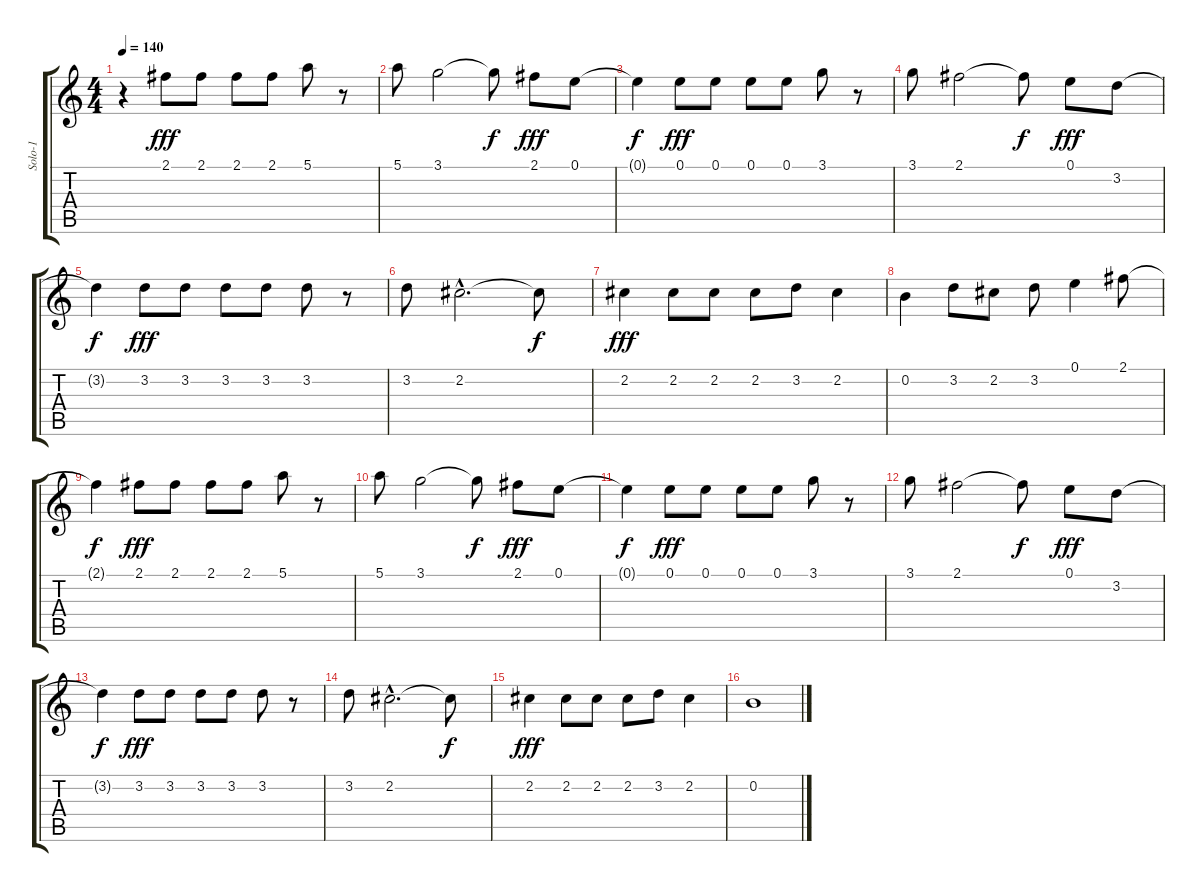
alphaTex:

\track ("Solo-1" "Solo-1") {instrument distortionguitar}
\staff {score tabs}
\tuning (E4 B3 G3 D3 A2 E2) {hide}
\ts (4 4)
\tempo 140
\clef g2
\ks c
r.4{dy fff} 2.1.8 2.1.8 2.1.8 2.1.8 5.1.8 r.8 |
5.1.8 3.1.2 3.1{t}.8{dy f} 2.1.8{dy fff} 0.1.8 |
0.1{t}.4{dy f} 0.1.8{dy fff} 0.1.8 0.1.8 0.1.8 3.1.8 r.8 |
3.1.8 2.1.2 2.1{t}.8{dy f} 0.1.8{dy fff} 3.2.8 |
3.2{t}.4{dy f} 3.2.8{dy fff} 3.2.8 3.2.8 3.2.8 3.2.8 r.8 |
3.2.8 2.2{hac}.2{d} 2.2{t}.8{dy f} |
2.2.4{dy fff} 2.2.8 2.2.8 2.2.8 3.2.8 2.2.4 |
0.2.4 3.2.8 2.2.8 3.2.8 0.1.4 2.1.8 |
2.1{t}.4{dy f} 2.1.8{dy fff} 2.1.8 2.1.8 2.1.8 5.1.8 r.8 |
5.1.8 3.1.2 3.1{t}.8{dy f} 2.1.8{dy fff} 0.1.8 |
0.1{t}.4{dy f} 0.1.8{dy fff} 0.1.8 0.1.8 0.1.8 3.1.8 r.8 |
3.1.8 2.1.2 2.1{t}.8{dy f} 0.1.8{dy fff} 3.2.8 |
3.2{t}.4{dy f} 3.2.8{dy fff} 3.2.8 3.2.8 3.2.8 3.2.8 r.8 |
3.2.8 2.2{hac}.2{d} 2.2{t}.8{dy f} |
2.2.4{dy fff} 2.2.8 2.2.8 2.2.8 3.2.8 2.2.4 |
0.2.1
